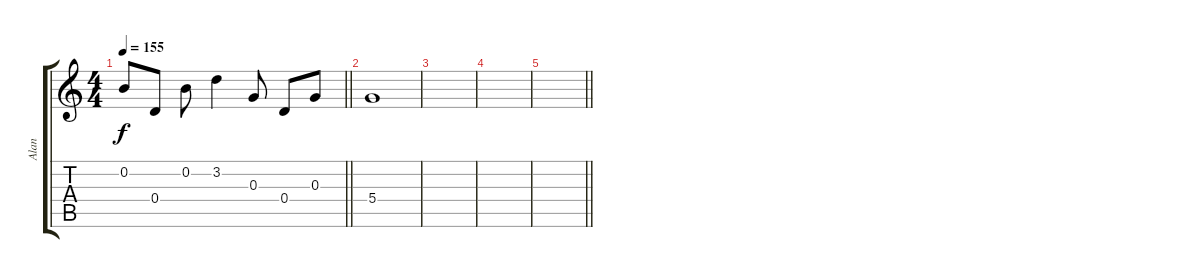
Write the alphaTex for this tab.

\track ("Alan" "Alan") {instrument distortionguitar}
\staff {score tabs}
\tuning (E4 B3 G3 D3 A2 D2) {hide}
\ts (4 4)
\tempo 155
\clef g2
\barLineRight lightlight
\ks c
0.2{t}.8{dy f} 0.4.8 0.2.8 3.2.4 0.3.8 0.4.8 0.3.8 |
5.4.1 |
|
|
\barLineRight lightlight
